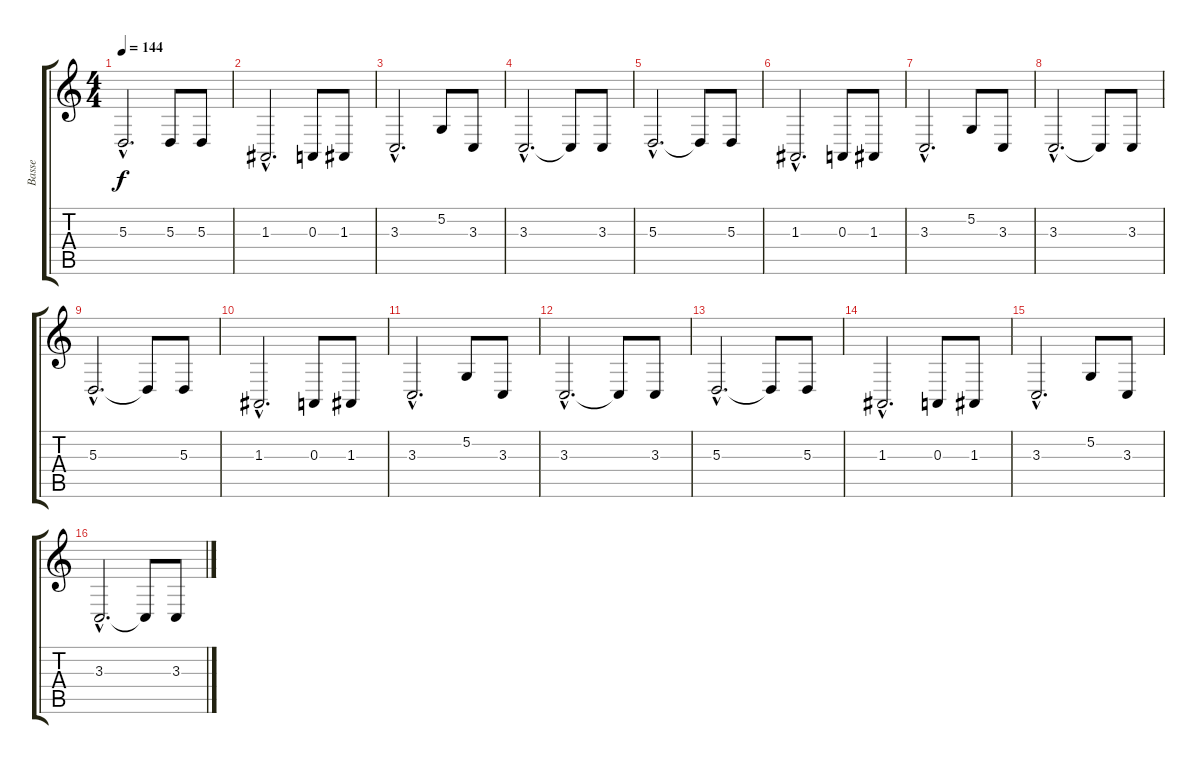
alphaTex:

\track ("Basse" "Basse") {instrument electricbassfinger}
\staff {score tabs}
\tuning (G2 D2 A1 E1 B0 E2) {hide}
\ts (4 4)
\tempo 144
\clef g2
\ks c
5.3{hac t}.2{d dy f} 5.3.8 5.3.8 |
1.3{hac}.2{d} 0.3.8 1.3.8 |
3.3{hac}.2{d} 5.2.8 3.3.8 |
3.3{hac}.2{d} 3.3{t}.8 3.3.8 |
5.3{hac}.2{d} 5.3{t}.8 5.3.8 |
1.3{hac}.2{d} 0.3.8 1.3.8 |
3.3{hac}.2{d} 5.2.8 3.3.8 |
3.3{hac}.2{d} 3.3{t}.8 3.3.8 |
5.3{hac}.2{d} 5.3{t}.8 5.3.8 |
1.3{hac}.2{d} 0.3.8 1.3.8 |
3.3{hac}.2{d} 5.2.8 3.3.8 |
3.3{hac}.2{d} 3.3{t}.8 3.3.8 |
5.3{hac}.2{d} 5.3{t}.8 5.3.8 |
1.3{hac}.2{d} 0.3.8 1.3.8 |
3.3{hac}.2{d} 5.2.8 3.3.8 |
3.3{hac}.2{d} 3.3{t}.8 3.3.8
